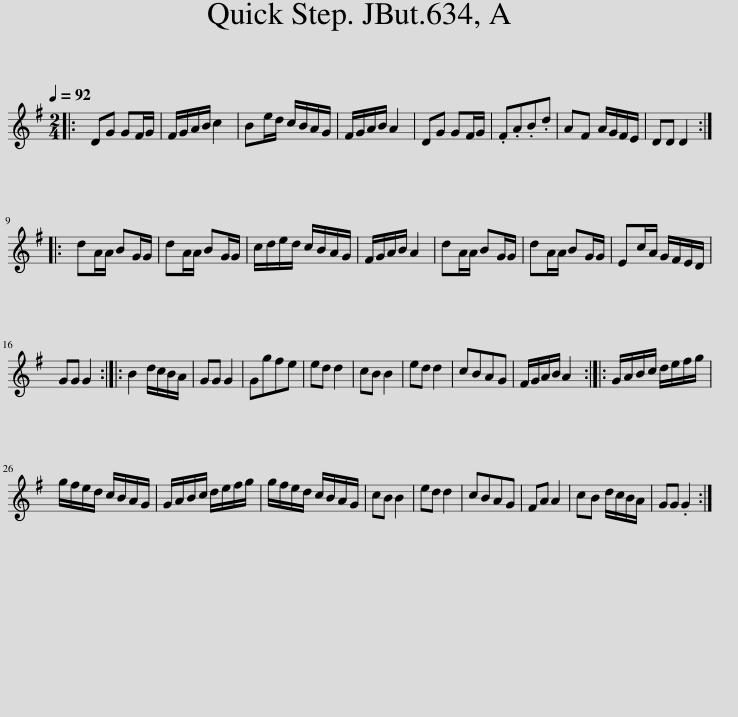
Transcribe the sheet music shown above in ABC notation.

X:1
L:1/8
Q:1/4=92
M:2/4
I:linebreak $
K:G
V:1 treble
V:1
|: DG GF/G/ | F/G/A/B/ c2 | Be/d/ c/B/A/G/ | F/G/A/B/ A2 | DG GF/G/ | %5
 .F.A.B.d | AF A/G/F/E/ | DD D2 ::$ dA/A/ BG/G/ | dA/A/ BG/G/ | %10
 c/d/e/d/ c/B/A/G/ | F/G/A/B/ A2 | dA/A/ BG/G/ | dA/A/ BG/G/ | Ec/A/ G/F/E/D/ |$ %15
 GG G2 :: B2 d/c/B/A/ | GG G2 | Ggfe | ed d2 | %20
 cB B2 | ed d2 | cBAG | F/G/A/B/ A2 :: G/A/B/c/ d/e/f/g/ |$ %25
 g/f/e/d/ c/B/A/G/ | G/A/B/c/ d/e/f/g/ | g/f/e/d/ c/B/A/G/ | cB B2 | ed d2 | %30
 cBAG | FA A2 | cB d/c/B/A/ | GG .G2 :| %34
